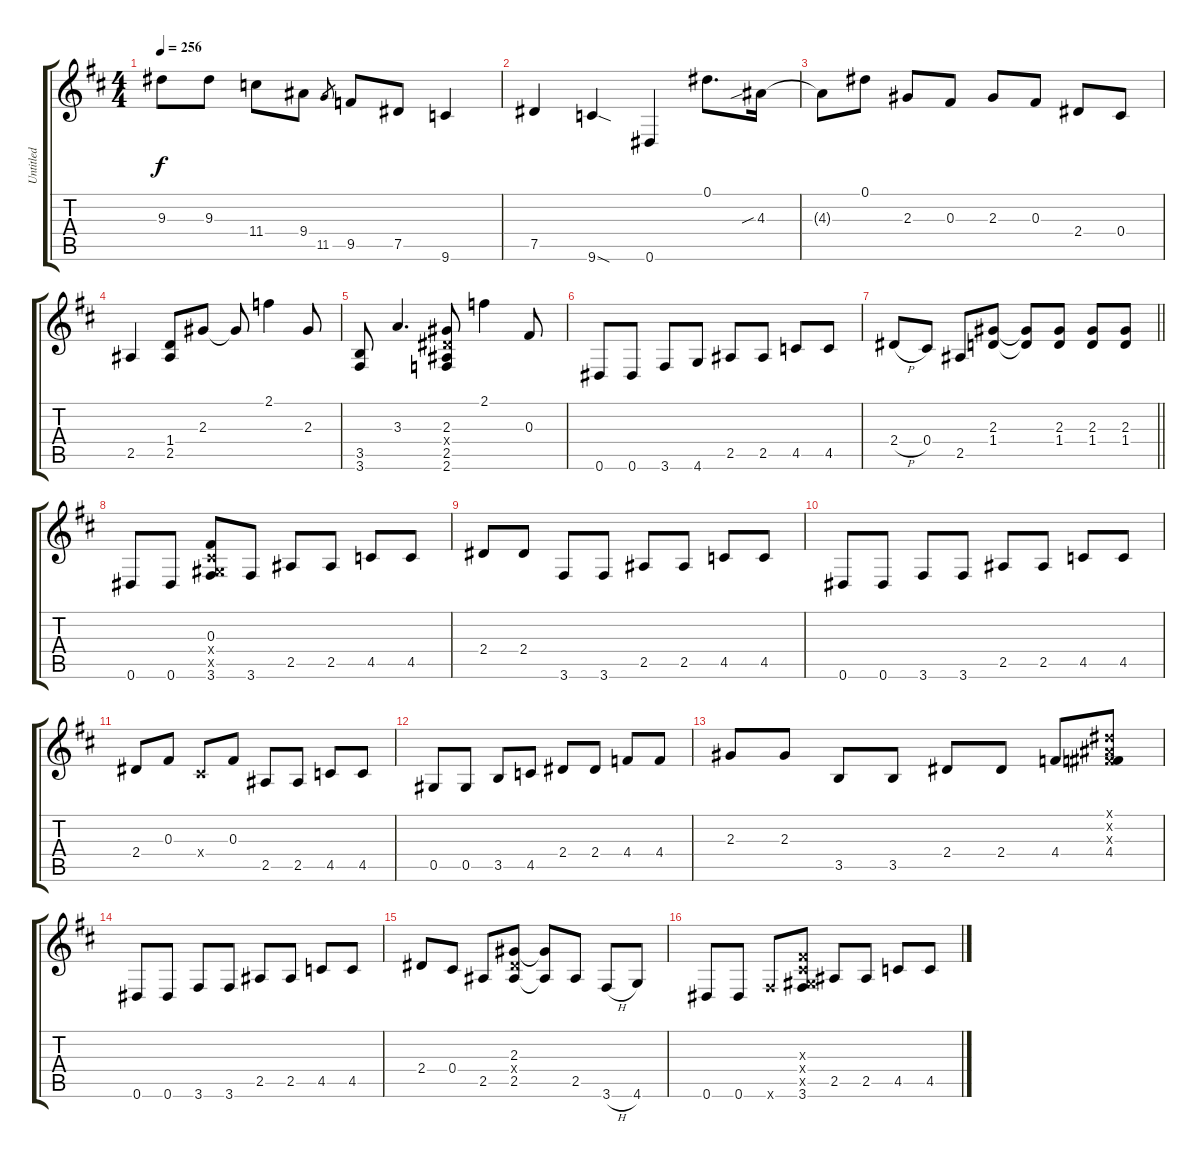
\track ("Untitled" "Untitled") {instrument distortionguitar}
\staff {score tabs}
\tuning (Eb4 Bb3 Gb3 Db3 Ab2 Eb2) {hide}
\ts (4 4)
\tempo 256
\clef g2
\ks d
9.3.8{dy f} 9.3.8 11.4.8 9.4.8 11.5.8{gr} 9.5.8 7.5.8 9.6.4 |
7.5.4 9.6{sod}.4 0.6.4 0.1.8{d} 4.3{sib}.16 |
4.3{t}.8 0.1.8 2.3.8 0.3.8 2.3.8 0.3.8 2.4.8 0.4.8 |
2.5.4 (1.4 2.5).8 2.3.8 2.3{t}.8 2.1.4 2.3.8 |
(3.5 3.6).8 3.3.4{d} (2.3 2.4{x} 2.5 2.6).8 2.1.4 0.3.8 |
0.6.8 0.6.8 3.6.8 4.6.8 2.5.8 2.5.8 4.5.8 4.5.8 |
\barLineRight lightlight
2.4{h}.8 0.4.8 2.5.8 (2.3 1.4).8 (2.3{t} 1.4{t}).8 (2.3 1.4).8 (2.3 1.4).8 (2.3 1.4).8 |
0.6.8 0.6.8 (0.3 0.4{x} 0.5{x} 3.6).8 3.6.8 2.5.8 2.5.8 4.5.8 4.5.8 |
2.4.8 2.4.8 3.6.8 3.6.8 2.5.8 2.5.8 4.5.8 4.5.8 |
0.6.8 0.6.8 3.6.8 3.6.8 2.5.8 2.5.8 4.5.8 4.5.8 |
2.4.8 0.3.8 0.4{x}.8 0.3.8 2.5.8 2.5.8 4.5.8 4.5.8 |
0.5.8 0.5.8 3.5.8 4.5.8 2.4.8 2.4.8 4.4.8 4.4.8 |
2.3.8 2.3.8 3.5.8 3.5.8 2.4.8 2.4.8 4.4.8 (0.1{x} 0.2{x} 0.3{x} 4.4).8 |
0.6.8 0.6.8 3.6.8 3.6.8 2.5.8 2.5.8 4.5.8 4.5.8 |
2.4.8 0.4.8 2.5.8 (2.3 2.4{x} 2.5).8 (2.3{t} 2.5{t}).8 2.5.8 3.6{h}.8 4.6.8 |
0.6.8 0.6.8 3.6{x}.8 (0.3{x} 0.4{x} 0.5{x} 3.6).8 2.5.8 2.5.8 4.5.8 4.5.8
